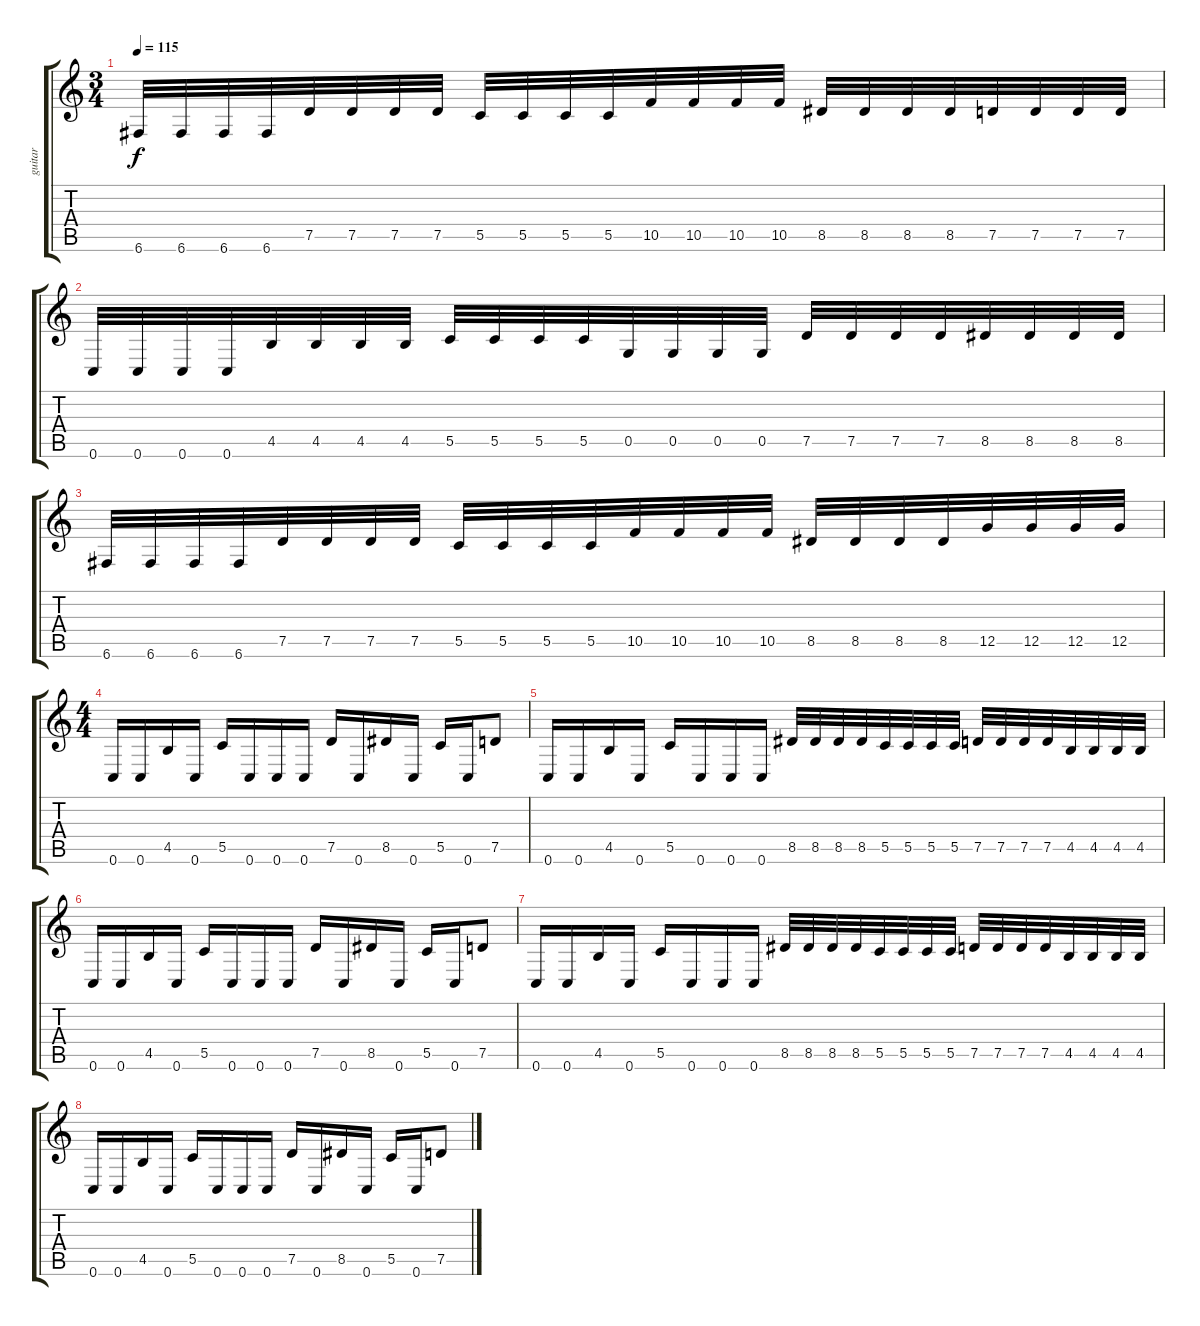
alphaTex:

\track ("guitar" "guitar") {instrument distortionguitar}
\staff {score tabs}
\tuning (D4 A3 F3 C3 G2 C2) {hide}
\ts (3 4)
\tempo 115
\clef g2
\ks c
6.6.32{dy f} 6.6.32 6.6.32 6.6.32 7.5.32 7.5.32 7.5.32 7.5.32 5.5.32 5.5.32 5.5.32 5.5.32 10.5.32 10.5.32 10.5.32 10.5.32 8.5.32 8.5.32 8.5.32 8.5.32 7.5.32 7.5.32 7.5.32 7.5.32 |
0.6.32 0.6.32 0.6.32 0.6.32 4.5.32 4.5.32 4.5.32 4.5.32 5.5.32 5.5.32 5.5.32 5.5.32 0.5.32 0.5.32 0.5.32 0.5.32 7.5.32 7.5.32 7.5.32 7.5.32 8.5.32 8.5.32 8.5.32 8.5.32 |
6.6.32 6.6.32 6.6.32 6.6.32 7.5.32 7.5.32 7.5.32 7.5.32 5.5.32 5.5.32 5.5.32 5.5.32 10.5.32 10.5.32 10.5.32 10.5.32 8.5.32 8.5.32 8.5.32 8.5.32 12.5.32 12.5.32 12.5.32 12.5.32 |
\ts (4 4)
0.6.16 0.6.16 4.5.16 0.6.16 5.5.16 0.6.16 0.6.16 0.6.16 7.5.16 0.6.16 8.5.16 0.6.16 5.5.16 0.6.16 7.5.8 |
0.6.16 0.6.16 4.5.16 0.6.16 5.5.16 0.6.16 0.6.16 0.6.16 8.5.32 8.5.32 8.5.32 8.5.32 5.5.32 5.5.32 5.5.32 5.5.32 7.5.32 7.5.32 7.5.32 7.5.32 4.5.32 4.5.32 4.5.32 4.5.32 |
0.6.16 0.6.16 4.5.16 0.6.16 5.5.16 0.6.16 0.6.16 0.6.16 7.5.16 0.6.16 8.5.16 0.6.16 5.5.16 0.6.16 7.5.8 |
0.6.16 0.6.16 4.5.16 0.6.16 5.5.16 0.6.16 0.6.16 0.6.16 8.5.32 8.5.32 8.5.32 8.5.32 5.5.32 5.5.32 5.5.32 5.5.32 7.5.32 7.5.32 7.5.32 7.5.32 4.5.32 4.5.32 4.5.32 4.5.32 |
0.6.16 0.6.16 4.5.16 0.6.16 5.5.16 0.6.16 0.6.16 0.6.16 7.5.16 0.6.16 8.5.16 0.6.16 5.5.16 0.6.16 7.5.8
